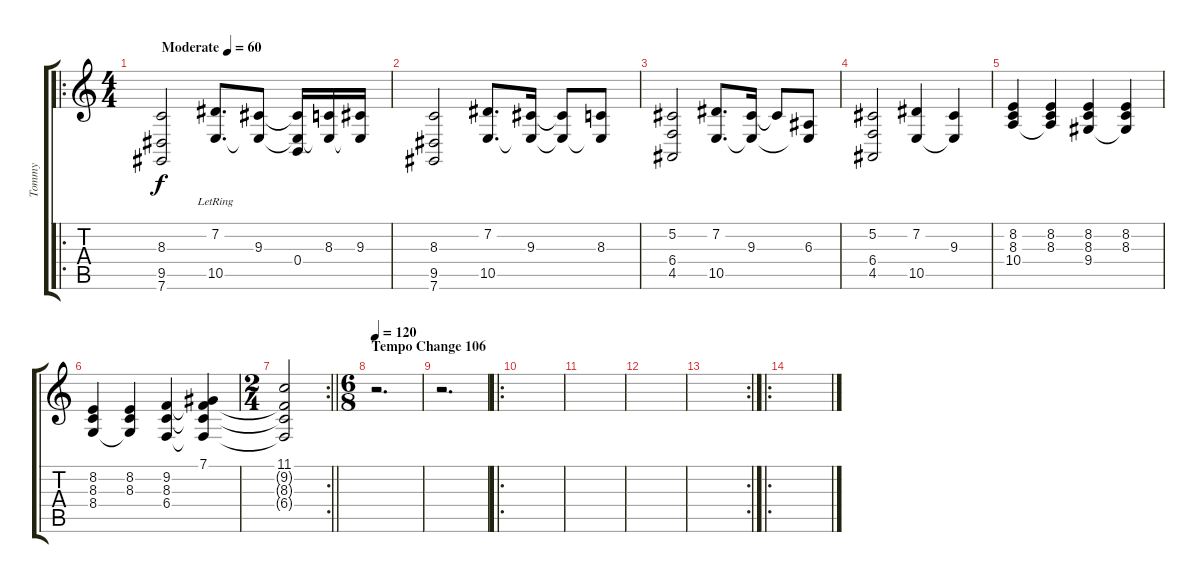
\track ("Tommy" "Tommy") {instrument acousticgrandpiano}
\staff {score tabs}
\tuning (Db4 Ab3 E3 B2 Gb2 Db2) {hide}
\ro
\ts (4 4)
\tempo (60 "Moderate")
\clef g2
\ks c
(8.3 9.5 7.6).2{dy f instrument acousticgrandpiano} (7.2{lr} 10.5{lr}).8{d} (9.3 10.5{t}).8 (9.3{t} 0.4 10.5{t}).16 (8.3 10.5{t}).16 (9.3 10.5{t}).16 |
(8.3 9.5 7.6).2 (7.2 10.5).8{d} (9.3 10.5{t}).16 (9.3{t} 10.5{t}).8 (8.3 10.5{t}).8 |
(5.2 6.4 4.5).2{instrument acousticgrandpiano} (7.2 10.5).8{d} (9.3 10.5{t}).16 9.3{t}.8 (6.3 10.5{t}).8 |
(5.2 6.4 4.5).2 (7.2 10.5).4 (9.3 10.5{t}).4 |
(8.2 8.3 10.4).4 (8.2 8.3 10.4{t}).4 (8.2 8.3 9.4).4 (8.2 8.3 9.4{t}).4 |
(8.2 8.3 8.4).4 (8.2 8.3 8.4{t}).4 (9.2 8.3 6.4).4 (7.1 9.2{t} 8.3{t} 6.4{t}).4 |
\rc 2
\ts (2 4)
\barLineRight lightlight
(11.1 9.2{t} 8.3{t} 6.4{t}).2 |
\ts (6 8)
\section ("" "Tempo Change 106")
\tempo 120
r.2{d} |
r.2{d} |
\ro
|
|
|
\rc 2
|
\ro
